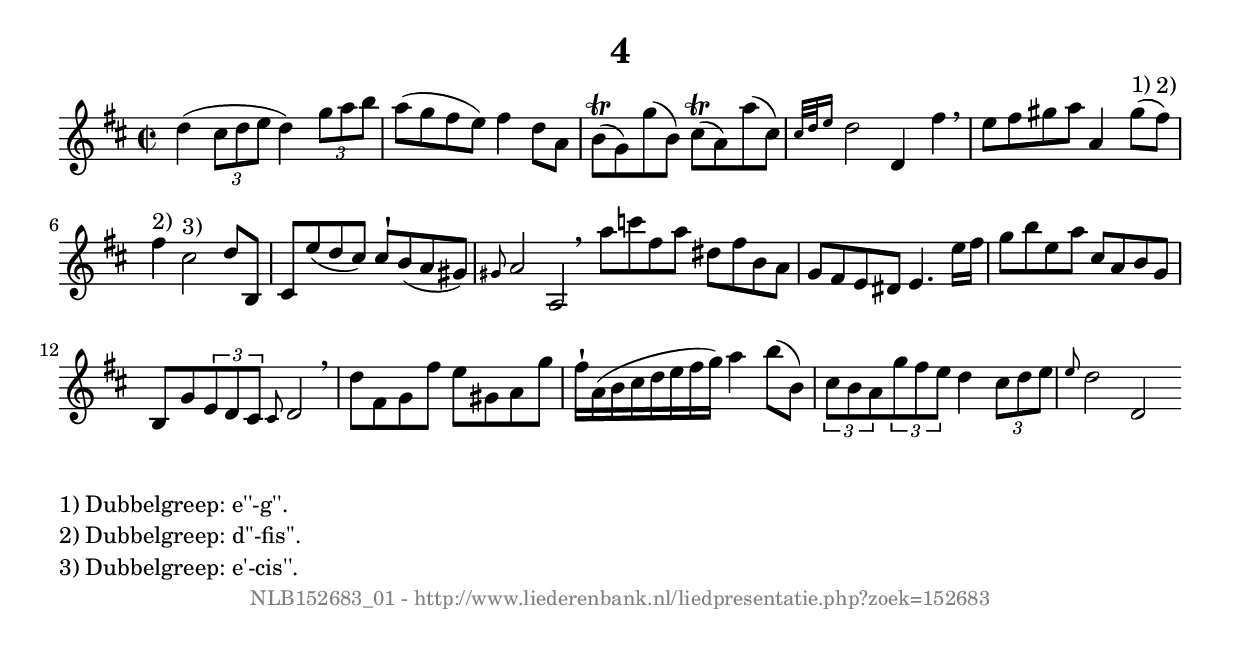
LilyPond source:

%
% produced by wce2krn 1.64 (7 June 2014)
%
\version"2.16"
#(append! paper-alist '(("long" . (cons (* 210 mm) (* 2000 mm)))))
#(set-default-paper-size "long")
sb = {\breathe}
mBreak = {\breathe }
bBreak = {\breathe }
x = {\once\override NoteHead #'style = #'cross }
gl=\glissando
itime={\override Staff.TimeSignature #'stencil = ##f }
ficta = {\once\set suggestAccidentals = ##t}
fine = {\once\override Score.RehearsalMark #'self-alignment-X = #1 \mark \markup {\italic{Fine}}}
dc = {\once\override Score.RehearsalMark #'self-alignment-X = #1 \mark \markup {\italic{D.C.}}}
dcf = {\once\override Score.RehearsalMark #'self-alignment-X = #1 \mark \markup {\italic{D.C. al Fine}}}
dcc = {\once\override Score.RehearsalMark #'self-alignment-X = #1 \mark \markup {\italic{D.C. al Coda}}}
ds = {\once\override Score.RehearsalMark #'self-alignment-X = #1 \mark \markup {\italic{D.S.}}}
dsf = {\once\override Score.RehearsalMark #'self-alignment-X = #1 \mark \markup {\italic{D.S. al Fine}}}
dsc = {\once\override Score.RehearsalMark #'self-alignment-X = #1 \mark \markup {\italic{D.S. al Coda}}}
pv = {\set Score.repeatCommands = #'((volta "1"))}
sv = {\set Score.repeatCommands = #'((volta "2"))}
tv = {\set Score.repeatCommands = #'((volta "3"))}
qv = {\set Score.repeatCommands = #'((volta "4"))}
xv = {\set Score.repeatCommands = #'((volta #f))}
\header{ tagline = ""
title = "4"
}
\score {{
\key d \major
\relative g'
{
\set melismaBusyProperties = #'()
\time 2/2
\tempo 4=120
\override Score.MetronomeMark #'transparent = ##t
\override Score.RehearsalMark #'break-visibility = #(vector #t #t #f)
d'4( \times 2/3 { cis8 d e } d4) \times 2/3 { g8 a b } a( g fis e) fis4 d8 a b(^\trill g) g'( b,) cis(^\trill a) a'( cis,) \grace { cis32 d e16 } d2 d,4 fis' \sb e8 fis gis a a,4 gis'8(^"1)" fis)^"2)" fis4^"2)" cis2^"3)" d8 b, cis8 e'( d cis) cis^\staccatissimo b( a gis) \grace { gis8 } a2 a, \bar ":|:" \bBreak
a''8 c fis, a dis, fis b, a g fis e dis e4. e'16 fis g8 b e, a cis, a b g b, g' \times 2/3 { e d cis } \grace { cis } d2 \sb d'8 fis, g fis' e gis, a g' fis16^\staccatissimo a,16( b cis d e fis g) a4 b8( b,) \times 2/3 { cis b a } \times 2/3 { g' fis e } d4 \times 2/3 { cis8 d e } \grace { e } d2 d, \bar ":|"
 }}
 \midi { }
 \layout {
            indent = 0.0\cm
}
}
\markup { \wordwrap-string #" 
1) Dubbelgreep: e''-g''.

2) Dubbelgreep: d''-fis''.

3) Dubbelgreep: e'-cis''.
"}
\markup { \vspace #0 } \markup { \with-color #grey \fill-line { \center-column { \smaller "NLB152683_01 - http://www.liederenbank.nl/liedpresentatie.php?zoek=152683" } } }
